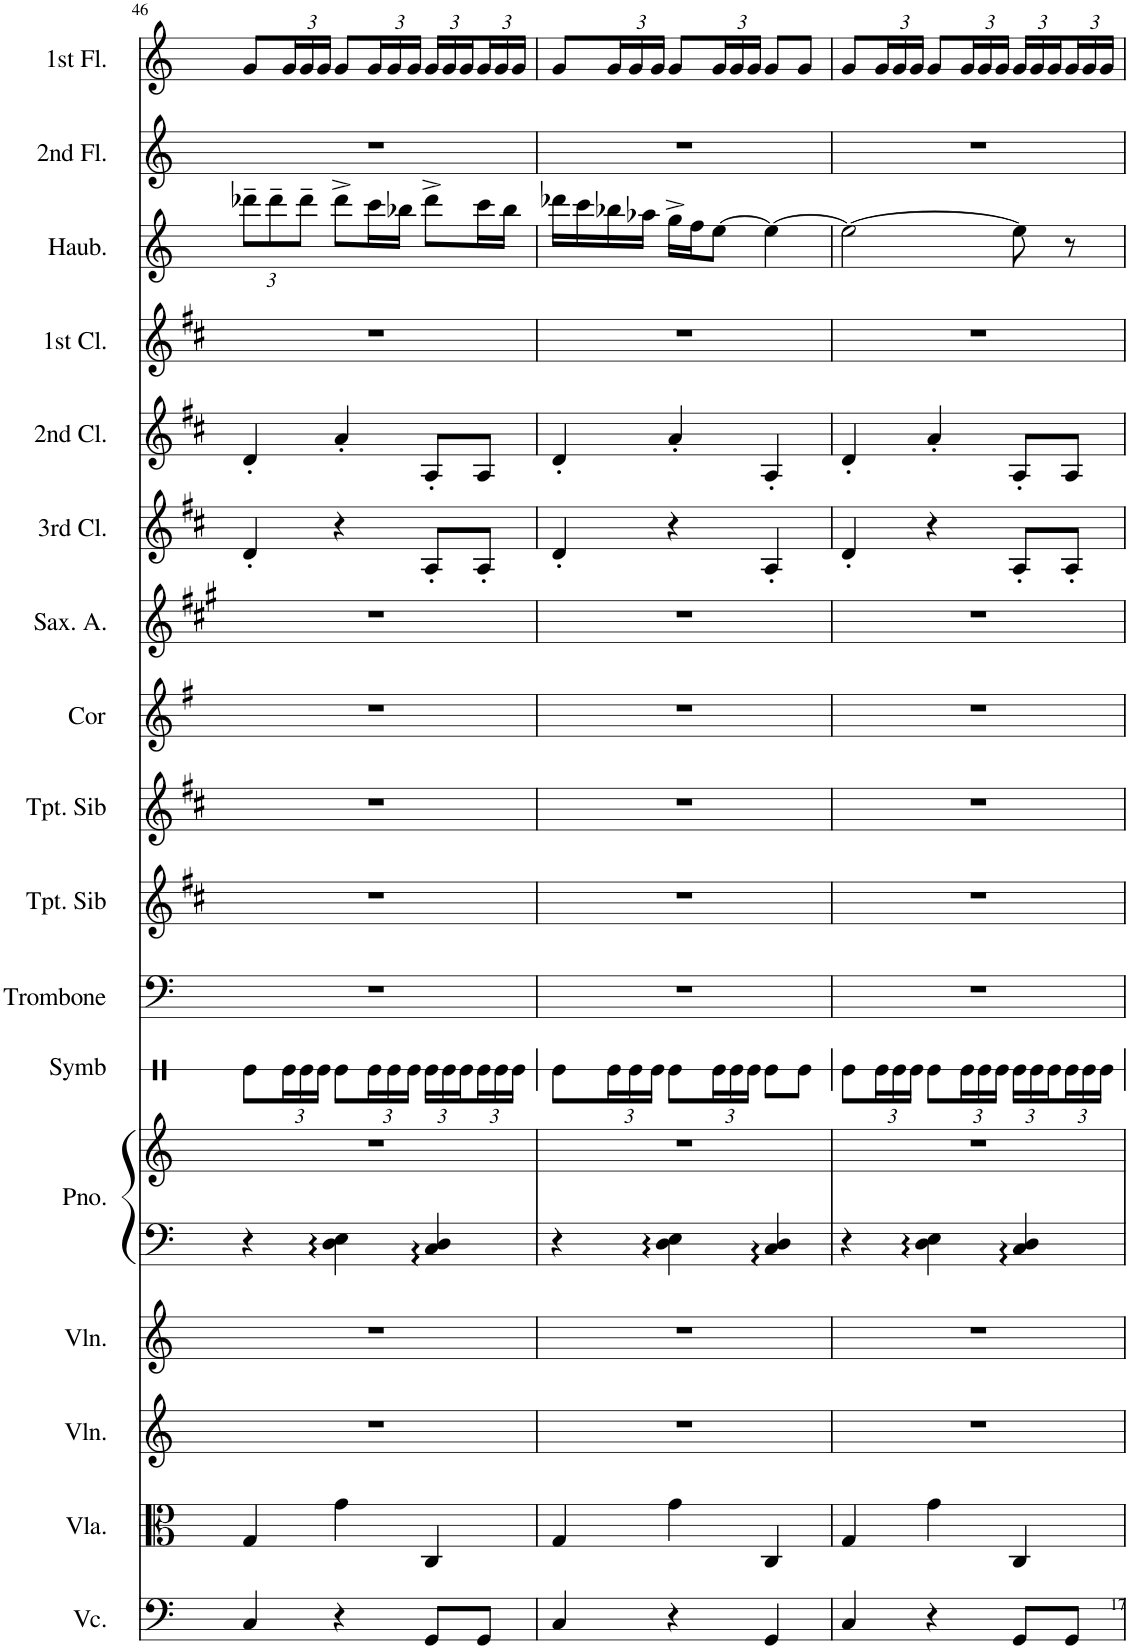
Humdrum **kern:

**kern	**kern	**kern	**kern	**kern	**kern	**kern	**kern	**kern	**kern	**kern	**kern	**kern	**kern	**kern	**kern	**kern	**kern
*part17	*part16	*part15	*part14	*part13	*part13	*part12	*part11	*part10	*part9	*part8	*part7	*part6	*part5	*part4	*part3	*part2	*part1
*staff18	*staff17	*staff16	*staff15	*staff14	*staff13	*staff12	*staff11	*staff10	*staff9	*staff8	*staff7	*staff6	*staff5	*staff4	*staff3	*staff2	*staff1
*I"Violoncelle	*I"Violon Alto	*I"Violon	*I"Violon	*I"Piano	*	*I"Symbales	*I"Trombone	*I"Trompette en Sib	*I"Trompette en Sib	*I"Cor	*I"Saxo Alto	*I"3rd clarinette	*I"2nd clarinette	*I"1st clarinette	*I"Haubois	*I"2nd flûte	*I"1st flûte
*I'Vc.	*I'Vla.	*I'Vln.	*I'Vln.	*I'Pno.	*	*I'Symb	*I'Trombone	*I'Tpt. Sib	*I'Tpt. Sib	*I'Cor	*I'Sax. A.	*I'3rd Cl.	*I'2nd Cl.	*I'1st Cl.	*I'Haub.	*I'2nd Fl.	*I'1st Fl.
!!LO:PB:g=z
*clefF4	*clefC3	*clefG2	*clefG2	*clefF4	*clefG2	*clefX	*clefF4	*clefG2	*clefG2	*clefG2	*clefG2	*clefG2	*clefG2	*clefG2	*clefG2	*clefG2	*clefG2
*	*	*	*	*	*	*	*	*Trd1c2	*Trd1c2	*Trd4c7	*Trd5c9	*Trd1c2	*Trd1c2	*Trd1c2	*	*	*
*k[]	*k[]	*k[]	*k[]	*k[]	*k[]	*k[]	*k[]	*k[f#c#]	*k[f#c#]	*k[f#]	*k[f#c#g#]	*k[f#c#]	*k[f#c#]	*k[f#c#]	*k[]	*k[]	*k[]
*M3/4	*M3/4	*M3/4	*M3/4	*M3/4	*M3/4	*M3/4	*M3/4	*M3/4	*M3/4	*M3/4	*M3/4	*M3/4	*M3/4	*M3/4	*M3/4	*M3/4	*M3/4
*	*	*	*	*	*	*	*	*	*	*	*	*	*	*	*Xbrackettup	*	*
=46	=46	=46	=46	=46	=46	=46	=46	=46	=46	=46	=46	=46	=46	=46	=46	=46	=46
4C/	4G/	2.r	2.r	4r	2.r	8Re\L	2.r	2.r	2.r	2.r	2.r	4d'/	4d'/	2.r	12ddd-X~\L	2.r	8g/L
.	.	.	.	.	.	.	.	.	.	.	.	.	.	.	12ddd-~\	.	.
*	*	*	*	*	*	*Xbrackettup	*	*	*	*	*	*	*	*	*	*	*Xbrackettup
.	.	.	.	.	.	24Re\L	.	.	.	.	.	.	.	.	.	.	24g/L
.	.	.	.	.	.	24Re\	.	.	.	.	.	.	.	.	12ddd-~\J	.	24g/
.	.	.	.	.	.	24Re\JJ	.	.	.	.	.	.	.	.	.	.	24g/JJ
4r	4g\	.	.	4D\ 4E\	.	8Re\L	.	.	.	.	.	4r	4a'/	.	8ddd-^\L	.	8g/L
.	.	.	.	.	.	24Re\L	.	.	.	.	.	.	.	.	16ccc\L	.	24g/L
.	.	.	.	.	.	24Re\	.	.	.	.	.	.	.	.	.	.	24g/
.	.	.	.	.	.	.	.	.	.	.	.	.	.	.	16bb-X\JJ	.	.
.	.	.	.	.	.	24Re\JJ	.	.	.	.	.	.	.	.	.	.	24g/JJ
8GG/L	4C/	.	.	4C/ 4D/	.	24Re\LL	.	.	.	.	.	8A'/L	8A'/L	.	8ddd-^\L	.	24g/LL
.	.	.	.	.	.	24Re\	.	.	.	.	.	.	.	.	.	.	24g/
.	.	.	.	.	.	24Re\	.	.	.	.	.	.	.	.	.	.	24g/
8GG/J	.	.	.	.	.	24Re\	.	.	.	.	.	8A'/J	8A/J	.	16ccc\L	.	24g/
.	.	.	.	.	.	24Re\	.	.	.	.	.	.	.	.	.	.	24g/
.	.	.	.	.	.	.	.	.	.	.	.	.	.	.	16bb-\JJ	.	.
.	.	.	.	.	.	24Re\JJ	.	.	.	.	.	.	.	.	.	.	24g/JJ
=47	=47	=47	=47	=47	=47	=47	=47	=47	=47	=47	=47	=47	=47	=47	=47	=47	=47
4C/	4G/	2.r	2.r	4r	2.r	8Re\L	2.r	2.r	2.r	2.r	2.r	4d'/	4d'/	2.r	16ddd-X\LL	2.r	8g/L
.	.	.	.	.	.	.	.	.	.	.	.	.	.	.	16ccc\	.	.
.	.	.	.	.	.	24Re\L	.	.	.	.	.	.	.	.	16bb-X\	.	24g/L
.	.	.	.	.	.	24Re\	.	.	.	.	.	.	.	.	.	.	24g/
.	.	.	.	.	.	.	.	.	.	.	.	.	.	.	16aa-X\JJ	.	.
.	.	.	.	.	.	24Re\JJ	.	.	.	.	.	.	.	.	.	.	24g/JJ
4r	4g\	.	.	4D\ 4E\	.	8Re\L	.	.	.	.	.	4r	4a'/	.	16gg^\LL	.	8g/L
.	.	.	.	.	.	.	.	.	.	.	.	.	.	.	16ff\J	.	.
.	.	.	.	.	.	24Re\L	.	.	.	.	.	.	.	.	[8ee\J	.	24g/L
.	.	.	.	.	.	24Re\	.	.	.	.	.	.	.	.	.	.	24g/
.	.	.	.	.	.	24Re\JJ	.	.	.	.	.	.	.	.	.	.	24g/JJ
4GG/	4C/	.	.	4C/ 4D/	.	8Re\L	.	.	.	.	.	4A'/	4A'/	.	4ee\_	.	8g/L
.	.	.	.	.	.	8Re\J	.	.	.	.	.	.	.	.	.	.	8g/J
=48	=48	=48	=48	=48	=48	=48	=48	=48	=48	=48	=48	=48	=48	=48	=48	=48	=48
4C/	4G/	2.r	2.r	4r	2.r	8Re\L	2.r	2.r	2.r	2.r	2.r	4d'/	4d'/	2.r	2ee\_	2.r	8g/L
.	.	.	.	.	.	24Re\L	.	.	.	.	.	.	.	.	.	.	24g/L
.	.	.	.	.	.	24Re\	.	.	.	.	.	.	.	.	.	.	24g/
.	.	.	.	.	.	24Re\JJ	.	.	.	.	.	.	.	.	.	.	24g/JJ
4r	4g\	.	.	4D\ 4E\	.	8Re\L	.	.	.	.	.	4r	4a'/	.	.	.	8g/L
.	.	.	.	.	.	24Re\L	.	.	.	.	.	.	.	.	.	.	24g/L
.	.	.	.	.	.	24Re\	.	.	.	.	.	.	.	.	.	.	24g/
.	.	.	.	.	.	24Re\JJ	.	.	.	.	.	.	.	.	.	.	24g/JJ
8GG/L	4C/	.	.	4C/ 4D/	.	24Re\LL	.	.	.	.	.	8A'/L	8A'/L	.	8ee\]	.	24g/LL
.	.	.	.	.	.	24Re\	.	.	.	.	.	.	.	.	.	.	24g/
.	.	.	.	.	.	24Re\	.	.	.	.	.	.	.	.	.	.	24g/
8GG/J	.	.	.	.	.	24Re\	.	.	.	.	.	8A'/J	8A/J	.	8r	.	24g/
.	.	.	.	.	.	24Re\	.	.	.	.	.	.	.	.	.	.	24g/
.	.	.	.	.	.	24Re\JJ	.	.	.	.	.	.	.	.	.	.	24g/JJ
=	=	=	=	=	=	=	=	=	=	=	=	=	=	=	=	=	=
*-	*-	*-	*-	*-	*-	*-	*-	*-	*-	*-	*-	*-	*-	*-	*-	*-	*-
